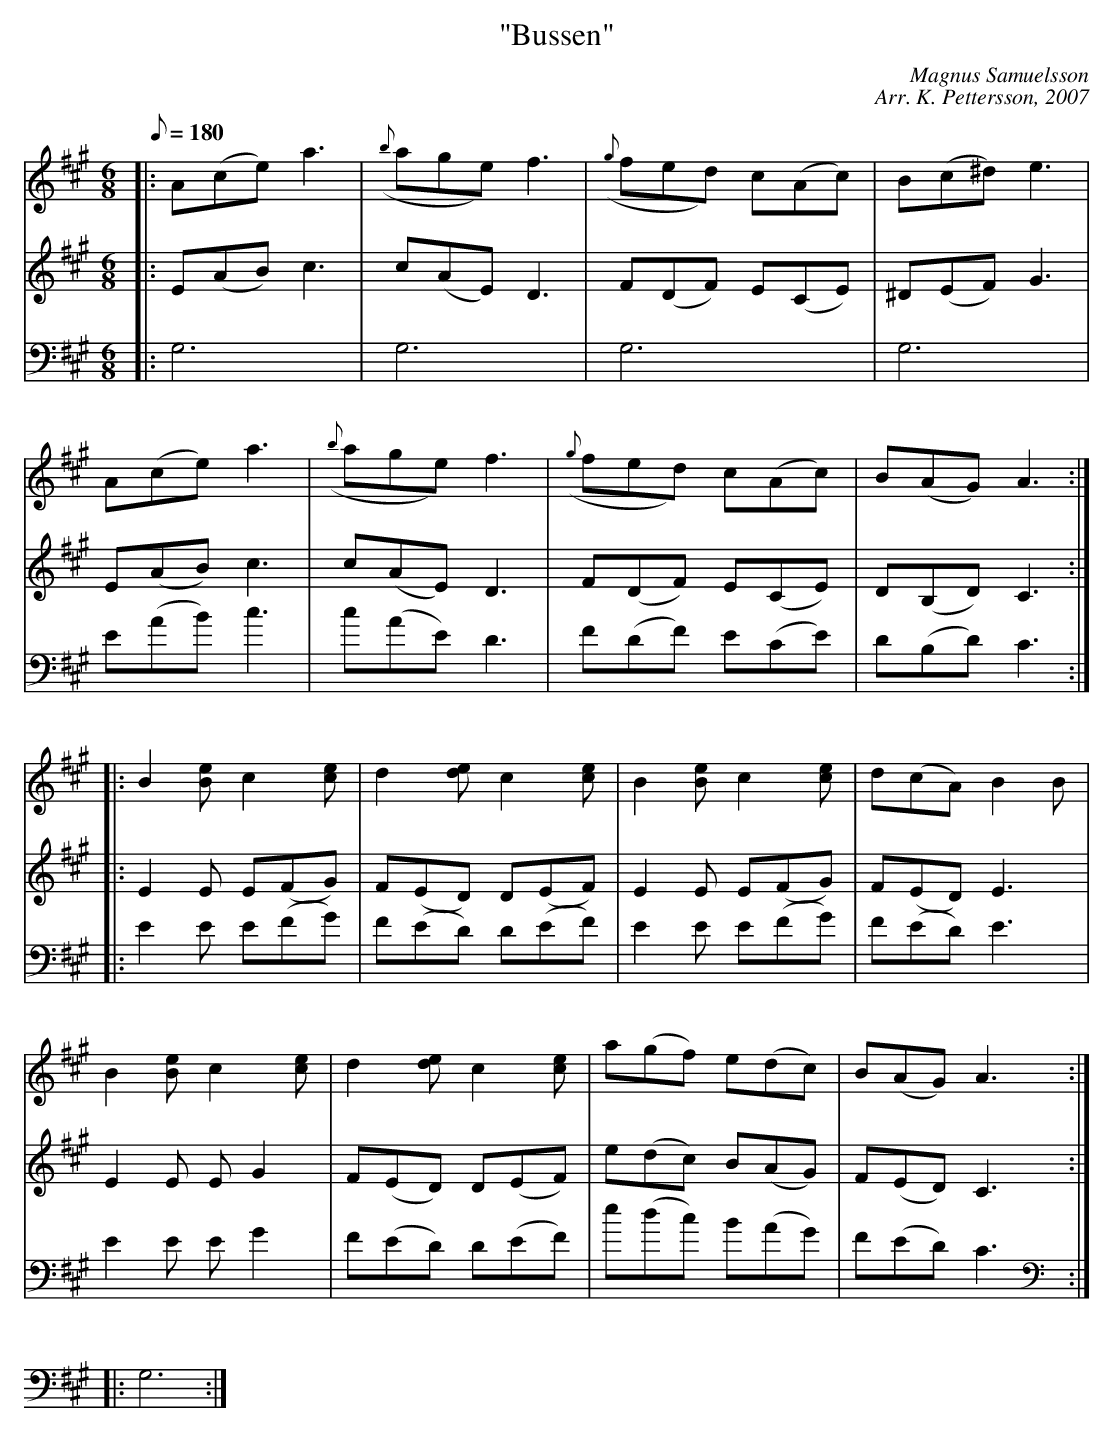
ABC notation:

X:1
T: "Bussen"
C: Magnus Samuelsson
C: Arr. K. Pettersson, 2007
M: 6/8
L: 1/8
K: A
Q: 180
V:1
|: A(ce) a3 | ({b}age) f3 | ({g}fed) c(Ac) | B(c^d) e3 |
A(ce) a3 | ({b}age) f3 | ({g}fed) c(Ac) | B(AG) A3:|
|: B2[Be] c2[ce] | d2[de] c2[ce] | B2[Be] c2[ce] | d(cA) B2B |
B2[Be] c2[ce] | d2[de] c2[ce] | a(gf) e(dc) | B(AG) A3 :|
V:2
|: E(AB) c3 | c(AE) D3 | F(DF) E(CE) | ^D(EF) G3 |
E(AB) c3 | c(AE) D3 | F(DF) E(CE) | D(B,D) C3 :|
|: E2E E(FG) | F(ED) D(EF) | E2E E(FG) | F(ED) E3 |
E2E EG2 | F(ED) D(EF) | e(dc) B(AG) | F(ED) C3 :|
V:3
K: bass
|: G,6 | G,6 | G,6| G,6 |
E(AB) c3 | c(AE) D3 | F(DF) E(CE) | D(B,D) C3 :|
|: E2E E(FG) | F(ED) D(EF) | E2E E(FG) | F(ED) E3 |
E2E EG2 | F(ED) D(EF) | e(dc) B(AG) | F(ED) C3 :|
K: bass
|: G,6 :|
